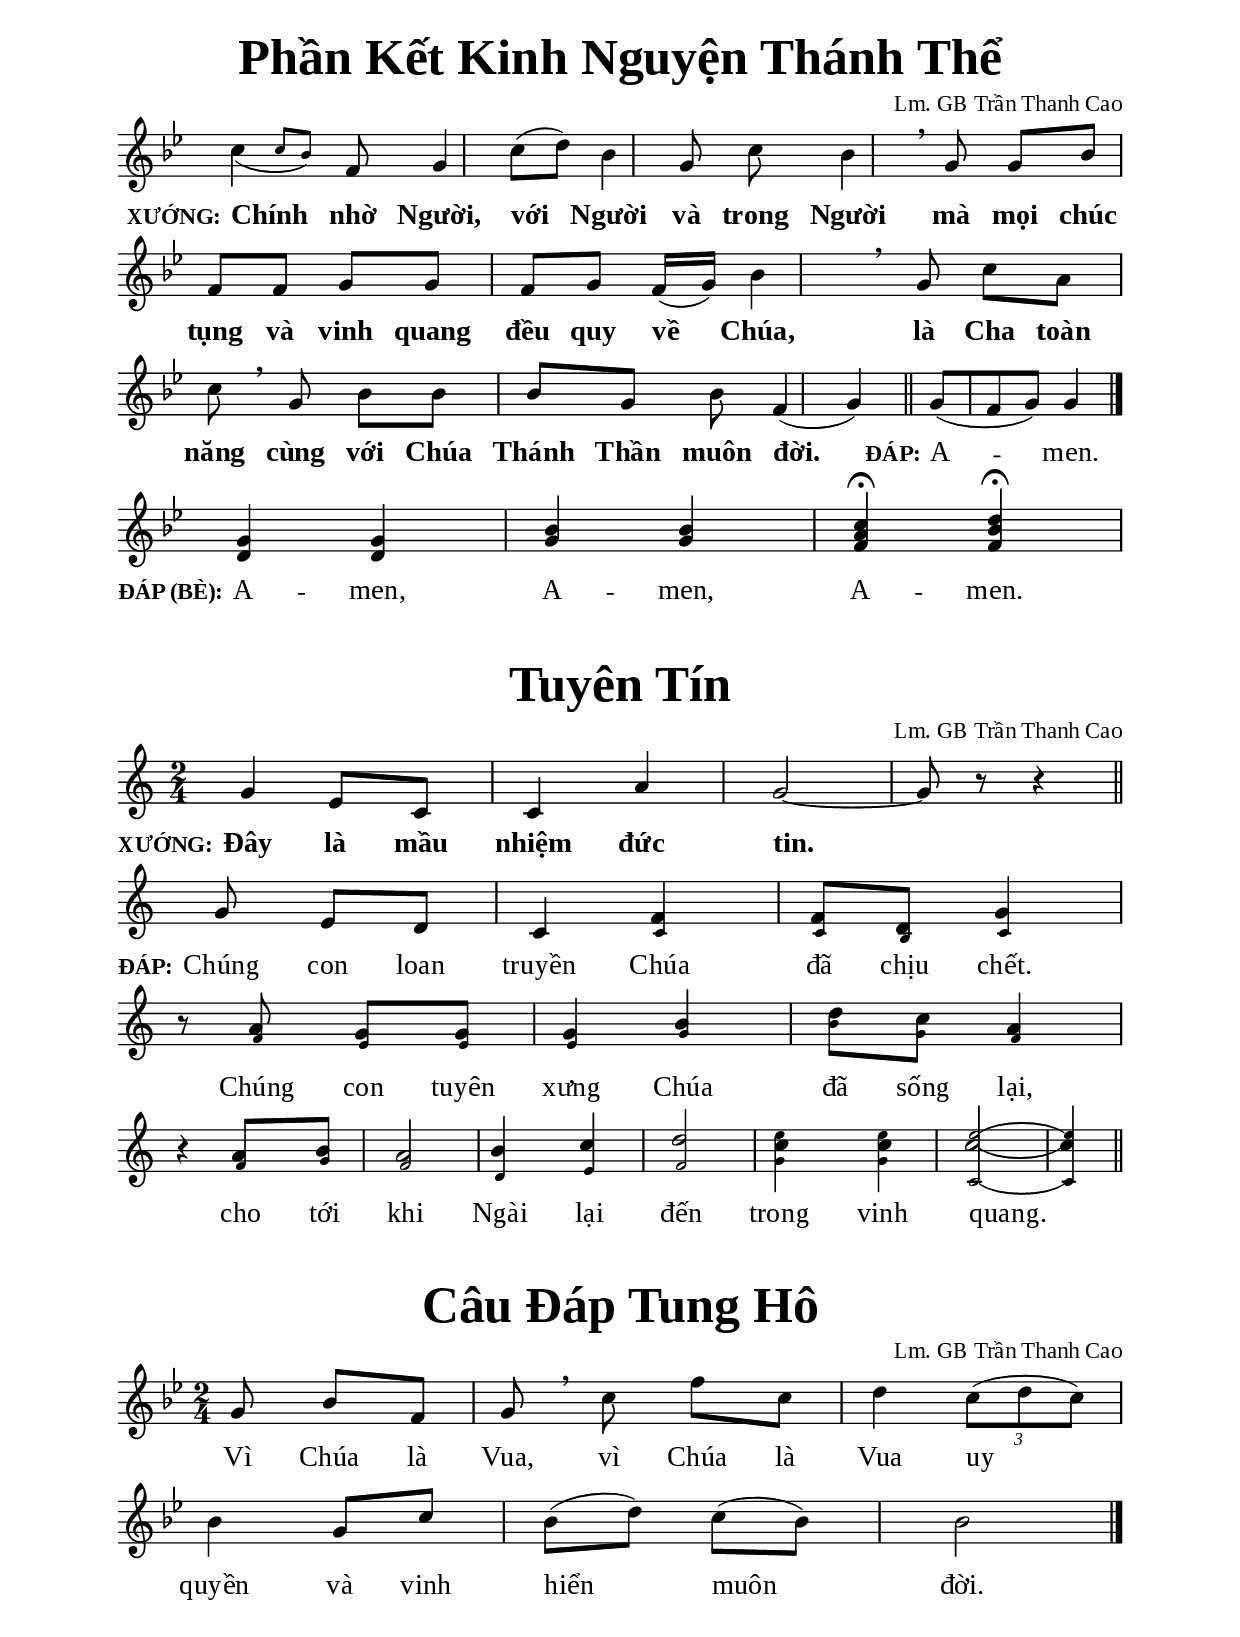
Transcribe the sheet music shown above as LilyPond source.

% Cài đặt chung
\version "2.22.1"
\include "english.ly"

\header {
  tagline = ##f
}

% Nhạc phiên khúc
nhacKinhNguyenThanhThe = \relative c'' {
  \afterGrace c4 _({c8 bf)} f g4 c8 ([d]) bf4 g8 c bf4 \breathe
  g8 g bf f f g g f g f16 (g) bf4 \breathe
  g8 c a c \breathe
  g bf bf bf g bf f4 (g) \bar "||"
  g8 ([f g]) g4 \bar "|." \break
  
  <g d>4 <g d>
  <bf g> <bf g>
  <c a f> \fermata <d bf f> \fermata
}

% Lời phiên khúc
loiKinhNguyenThanhThe = \lyricmode {
  \override LyricText.font-series = #'bold
  \set stanza = \markup { "XƯỚNG:" }
  Chính nhờ Người, với Người và trong Người
  mà mọi chúc tụng và vinh quang đều quy về Chúa,
  là Cha toàn năng cùng với Chúa Thánh Thần muôn đời.

  \override LyricText.font-series = #'normal
  \set stanza = \markup { "ĐÁP:" }
  A -- men.

  \set stanza = \markup { "ĐÁP (BÈ):" }
  A -- men, A -- men, A -- men.
}

% Nhạc Tuyen tin
notPhu = \tweak font-size #-3 \etc
nhacTuyenTin = \relative c'' {
  % Xướng
  g4 e8 c |
  c4 a' |
  g2 ~ |
  g8 r r4 \bar "||" \break
  
  % Đáp
  \partial 4. g8 e d |
  c4 <f \notPhu c> |
  <f \notPhu c>8 <d \notPhu b> <g \notPhu c,>4 |
  r8 <a \notPhu f> <g \notPhu e> <g \notPhu e> |
  <g \notPhu e>4 <b \notPhu g> |
  <d \notPhu b>8 <c \notPhu g> <a \notPhu f>4 |
  r <a \notPhu f>8 <b \notPhu g> |
  <a \notPhu f>2 |
  <b \notPhu d,>4 <c \notPhu e,> |
  <d \notPhu f,>2 |
  
  <c \notPhu e \notPhu g,>4
  <c \notPhu e \notPhu g,>
  <c \=1( \notPhu e \=2^( \notPhu c,\=3_(>2 |
  <c \=1) \notPhu e \=2) \notPhu c,\=3)>4
  \bar "||"
}

% Lời Tuyên tín
loiTuyenTin = \lyricmode {
  \override LyricText.font-series = #'bold
  \set stanza = \markup { "XƯỚNG:" }
  Đây là mầu nhiệm đức tin.

  \override LyricText.font-series = #'normal
  \set stanza = \markup { "ĐÁP:" }
  Chúng con loan truyền Chúa đã chịu chết.
  Chúng con tuyên xưng Chúa đã sống lại,
  cho tới khi Ngài lại đến trong vinh quang.
}

% Câu đáp tung hô
nhacCauDapTungHo = \relative c'' {
  \partial 4. g8 bf f |
  g \breathe c f c |
  d4 \tuplet 3/2 { c8 (d c) } |
  bf4 g8 c |
  bf (d) c (bf) |
  bf2 \bar "|."
}

% Lời phiên khúc
loiCauDapTungHo = \lyricmode {
  Vì Chúa là Vua, vì Chúa là Vua uy quyền và vinh hiển muôn đời.
}


% Dàn trang
\paper {
  #(set-paper-size "a4")
  top-margin = 15\mm
  bottom-margin = 10\mm
  left-margin = 20\mm
  right-margin = 20\mm
  indent = #0
  #(define fonts
    (make-pango-font-tree
      "Liberation Serif"
      "Liberation Serif"
      "Liberation Serif"
      (/ 20 20)))
  page-count = #1
  print-all-headers = ##t
  system-system-spacing = #'((basic-distance . 11.5)
                             (minimum-distance . 11.5)
                             (padding . 1))
  score-system-spacing = #'((basic-distance . 11.5)
                             (minimum-distance . 11.5)
                             (padding . 1))
}

\book {
  % Phần kêt Kinh Nguyện Thánh Thể
  \score {
    \new ChoirStaff <<
      \new Staff = phienKhuc
        <<
        \new Voice = beSop {
          \key bf \major \time 2/4 \nhacKinhNguyenThanhThe
        }
      >>
      \new Lyrics \with {
          \override VerticalAxisGroup.
            nonstaff-relatedstaff-spacing.padding = #1.2
          \override VerticalAxisGroup.
            nonstaff-unrelatedstaff-spacing.padding = #1
        }
        \lyricsto beSop \loiKinhNguyenThanhThe
    >>
    \header {
      title = \markup { \fontsize #3 "Phần Kết Kinh Nguyện Thánh Thể" }
      poet = " "
      composer = "Lm. GB Trần Thanh Cao"
      %arranger = " "
    }
    \layout {
      \override Staff.TimeSignature.transparent = ##t
      \override Lyrics.LyricText.font-size = #+2
      \override Lyrics.LyricSpace.minimum-distance = #2.0
      \override Score.BarNumber.break-visibility = ##(#f #f #f)
      \override Score.SpacingSpanner.uniform-stretching = ##t
      \set Score.barAlways = ##t
      \set Score.defaultBarType = ""
    } 
  }

  \markup { \vspace #1 }
  
  % Tuyen Tin
  \score {
    \new ChoirStaff <<
      \new Staff
        <<
        \new Voice = beSop {
          \key c \major \time 2/4 \nhacTuyenTin
        }
      >>
      \new Lyrics \with {
          \override VerticalAxisGroup.
            nonstaff-relatedstaff-spacing.padding = #1.2
          \override VerticalAxisGroup.
            nonstaff-unrelatedstaff-spacing.padding = #1
        }
        \lyricsto beSop \loiTuyenTin
    >>
    \header {
      title = \markup { \fontsize #3 "Tuyên Tín" }
      poet = " "
      composer = "Lm. GB Trần Thanh Cao"
      %arranger = " "
    }
    \layout {
      \override Lyrics.LyricText.font-size = #+2
      \override Lyrics.LyricSpace.minimum-distance = #4.5
      \override Score.BarNumber.break-visibility = ##(#f #f #f)
      \override Score.SpacingSpanner.uniform-stretching = ##t
    } 
  }

  \markup { \vspace #1 }
  
  % Tuyen Tin
  \score {
    \new ChoirStaff <<
      \new Staff
        <<
        \new Voice = beSop {
          \key bf \major \time 2/4 \nhacCauDapTungHo
        }
      >>
      \new Lyrics \with {
          \override VerticalAxisGroup.
            nonstaff-relatedstaff-spacing.padding = #1.7
          \override VerticalAxisGroup.
            nonstaff-unrelatedstaff-spacing.padding = #1
        }
        \lyricsto beSop \loiCauDapTungHo
    >>
    \header {
      title = \markup { \fontsize #3 "Câu Đáp Tung Hô" }
      poet = " "
      composer = "Lm. GB Trần Thanh Cao"
      %arranger = " "
    }
    \layout {
      \override Lyrics.LyricText.font-size = #+2
      \override Lyrics.LyricSpace.minimum-distance = #4.5
      \override Score.BarNumber.break-visibility = ##(#f #f #f)
      \override Score.SpacingSpanner.uniform-stretching = ##t
    } 
  }
}
